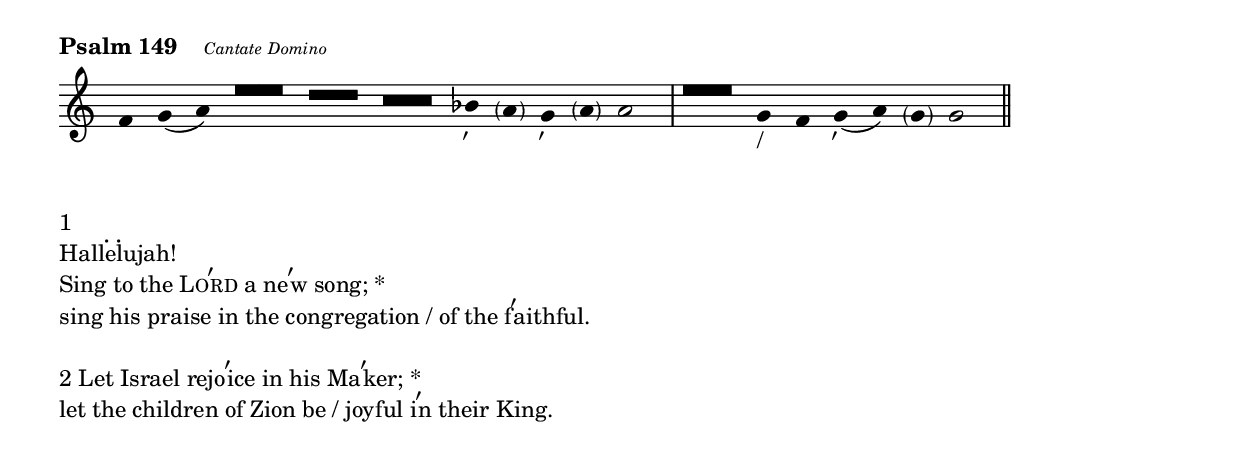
\version "2.16.1"

% for controlling paper size
% #(set-default-paper-size "a6")

stemOff = { 
    \override Staff.Stem #'transparent = ##t
    % to fix spacing issues caused by down-stems
    \override Stem #'direction = #UP
}

tick = \markup {
  \raise #2 \fontsize #-5 \musicglyph #"scripts.rvarcomma"
}

hugetick = \markup {
  \raise #2 \fontsize #-2 \musicglyph #"scripts.rvarcomma"
}

umlaut = \markup {
  \raise #2 \fontsize #-3 \musicglyph #"dots.dot"
  \raise #2 \hspace #0.25
  \raise #2 \fontsize #-3 \musicglyph #"dots.dot"
}

tallParens = {
  \override ParenthesesItem #'font-size = #-1
}

% definition of the long bar
%   The Rest glyph we need is only drawn for even staff lines, so in cases
%   where we want it on an odd lines, we draw it on the lower even line
%   and then bump it up by 0.5 with extra-offset.
longbar = #(define-music-function (parser location pos) (number?)
  (let ((offset (if (odd? pos) 0.5 0))
        (staffpos (if (odd? pos) (- pos 1) pos))
       )
       #{
       \override Rest #'font-size = #4
       \override Rest #'staff-position = #staffpos
       \override Rest #'extra-offset = #(cons 0 offset)
       r2*1/4
       \once \override Rest #'extra-offset = #(cons -1.3 offset)
       r2*1/4
       \revert Rest #'font-size
       \revert Rest #'staff-position
       #}))

% left-align the score
\layout {
    indent = #0
}

%
% Psalm Title
\markup {
    \bold { Psalm 149 }
    \hspace #2
    \fontsize #-3 \italic { Cantate Domino }
}


%
% Chant Line
\score {
  \new Staff \with { \remove "Time_signature_engraver" }
  {
    \relative c'  {
        \cadenzaOn
        \stemOff 
        \tallParens
        f4 g (a) \longbar 2 \longbar 1 \longbar 0 bes_\markup { \tick } \parenthesize a g_\markup { \tick } \parenthesize a a2 \bar "|" 
        \longbar 2 g4_\markup {  / } f g_\markup { \tick } (a) \parenthesize g g2 \bar "||"
    }
  }
}

%
% Pointed Text
\markup {
    \column {
      \left-align {
        \line {
          1
        }
        \line {
          \concat {
            Hall \combine \umlaut elujah!
          }
        }
        \line {
          Sing to the \concat {
            \caps { Lo } \combine \tick \caps { rd }
          }
          a \concat {
            ne \combine \tick w
          } 
          song; *
        }
        \line {
            sing his praise in the congregation / of the \concat {
                f \combine \tick aithful.
            }
        }
        \null
        \line {
          2 Let Israel \concat {
            rejo \combine \tick ice
          } in his \concat {
            Ma \combine \tick ker;
          } *
        }
        \line {
          let the children of Zion be / joyful \concat {
            i \combine \tick n 
          } their King.
        }
      }
    }
}
